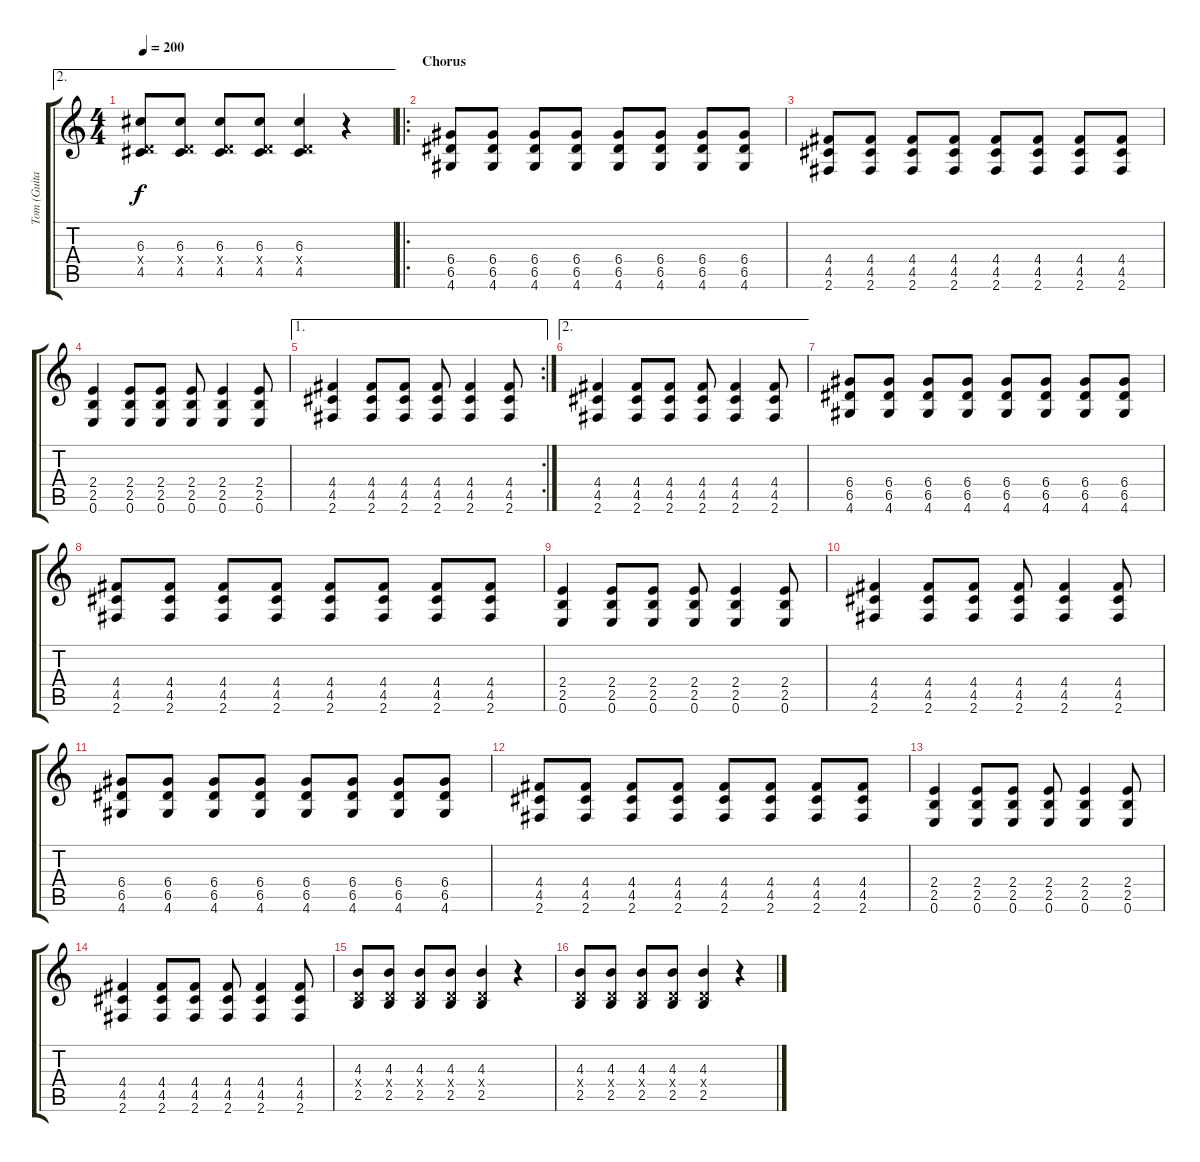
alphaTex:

\track ("Tom (Guitar 1)" "Tom (Guita") {instrument distortionguitar}
\staff {score tabs}
\tuning (E4 B3 G3 D3 A2 E2) {hide}
\ae 2
\ts (4 4)
\tempo 200
\clef g2
\ks c
(6.3 0.4{x} 4.5).8{dy f} (6.3 0.4{x} 4.5).8 (6.3 0.4{x} 4.5).8 (6.3 0.4{x} 4.5).8 (6.3 0.4{x} 4.5).4 r.4 |
\ro
\section ("" "Chorus")
(6.4 6.5 4.6).8 (6.4 6.5 4.6).8 (6.4 6.5 4.6).8 (6.4 6.5 4.6).8 (6.4 6.5 4.6).8 (6.4 6.5 4.6).8 (6.4 6.5 4.6).8 (6.4 6.5 4.6).8 |
(4.4 4.5 2.6).8 (4.4 4.5 2.6).8 (4.4 4.5 2.6).8 (4.4 4.5 2.6).8 (4.4 4.5 2.6).8 (4.4 4.5 2.6).8 (4.4 4.5 2.6).8 (4.4 4.5 2.6).8 |
(2.4 2.5 0.6).4 (2.4 2.5 0.6).8 (2.4 2.5 0.6).8 (2.4 2.5 0.6).8 (2.4 2.5 0.6).4 (2.4 2.5 0.6).8 |
\ae 1
\rc 2
(4.4 4.5 2.6).4 (4.4 4.5 2.6).8 (4.4 4.5 2.6).8 (4.4 4.5 2.6).8 (4.4 4.5 2.6).4 (4.4 4.5 2.6).8 |
\ae 2
(4.4 4.5 2.6).4 (4.4 4.5 2.6).8 (4.4 4.5 2.6).8 (4.4 4.5 2.6).8 (4.4 4.5 2.6).4 (4.4 4.5 2.6).8 |
(6.4 6.5 4.6).8 (6.4 6.5 4.6).8 (6.4 6.5 4.6).8 (6.4 6.5 4.6).8 (6.4 6.5 4.6).8 (6.4 6.5 4.6).8 (6.4 6.5 4.6).8 (6.4 6.5 4.6).8 |
(4.4 4.5 2.6).8 (4.4 4.5 2.6).8 (4.4 4.5 2.6).8 (4.4 4.5 2.6).8 (4.4 4.5 2.6).8 (4.4 4.5 2.6).8 (4.4 4.5 2.6).8 (4.4 4.5 2.6).8 |
(2.4 2.5 0.6).4 (2.4 2.5 0.6).8 (2.4 2.5 0.6).8 (2.4 2.5 0.6).8 (2.4 2.5 0.6).4 (2.4 2.5 0.6).8 |
(4.4 4.5 2.6).4 (4.4 4.5 2.6).8 (4.4 4.5 2.6).8 (4.4 4.5 2.6).8 (4.4 4.5 2.6).4 (4.4 4.5 2.6).8 |
(6.4 6.5 4.6).8 (6.4 6.5 4.6).8 (6.4 6.5 4.6).8 (6.4 6.5 4.6).8 (6.4 6.5 4.6).8 (6.4 6.5 4.6).8 (6.4 6.5 4.6).8 (6.4 6.5 4.6).8 |
(4.4 4.5 2.6).8 (4.4 4.5 2.6).8 (4.4 4.5 2.6).8 (4.4 4.5 2.6).8 (4.4 4.5 2.6).8 (4.4 4.5 2.6).8 (4.4 4.5 2.6).8 (4.4 4.5 2.6).8 |
(2.4 2.5 0.6).4 (2.4 2.5 0.6).8 (2.4 2.5 0.6).8 (2.4 2.5 0.6).8 (2.4 2.5 0.6).4 (2.4 2.5 0.6).8 |
(4.4 4.5 2.6).4 (4.4 4.5 2.6).8 (4.4 4.5 2.6).8 (4.4 4.5 2.6).8 (4.4 4.5 2.6).4 (4.4 4.5 2.6).8 |
(4.3 0.4{x} 2.5).8 (4.3 0.4{x} 2.5).8 (4.3 0.4{x} 2.5).8 (4.3 0.4{x} 2.5).8 (4.3 0.4{x} 2.5).4 r.4 |
(4.3 0.4{x} 2.5).8 (4.3 0.4{x} 2.5).8 (4.3 0.4{x} 2.5).8 (4.3 0.4{x} 2.5).8 (4.3 0.4{x} 2.5).4 r.4
